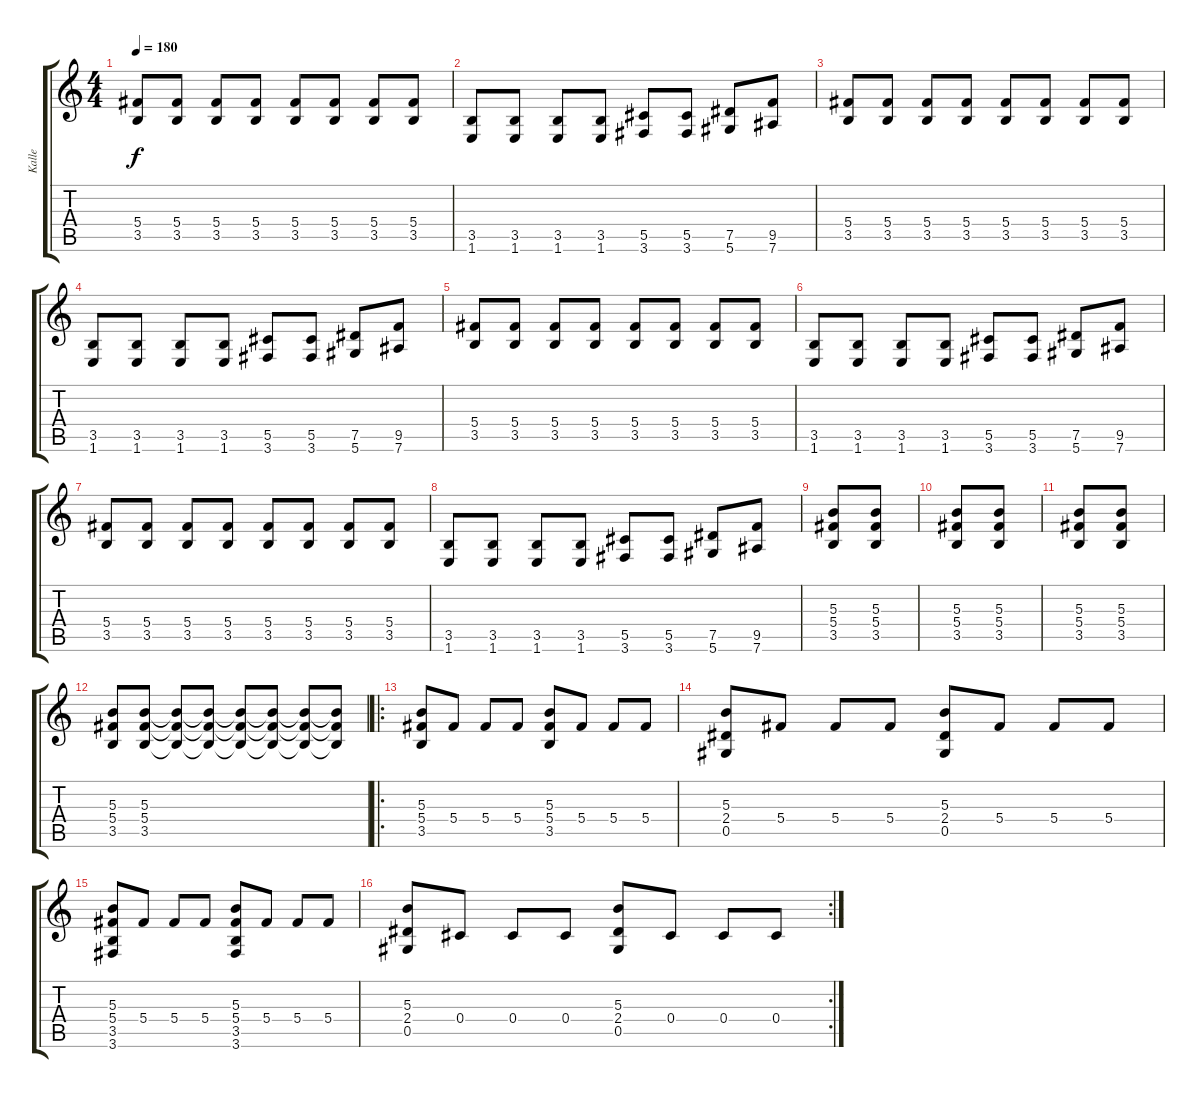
\track ("Kalle" "Kalle") {instrument distortionguitar}
\staff {score tabs}
\tuning (Eb4 Bb3 Gb3 Db3 Ab2 Eb2) {hide}
\ts (4 4)
\tempo 180
\clef g2
\ks c
(5.4 3.5).8{dy f} (5.4 3.5).8 (5.4 3.5).8 (5.4 3.5).8 (5.4 3.5).8 (5.4 3.5).8 (5.4 3.5).8 (5.4 3.5).8 |
(3.5 1.6).8 (3.5 1.6).8 (3.5 1.6).8 (3.5 1.6).8 (5.5 3.6).8 (5.5 3.6).8 (7.5 5.6).8 (9.5 7.6).8 |
(5.4 3.5).8 (5.4 3.5).8 (5.4 3.5).8 (5.4 3.5).8 (5.4 3.5).8 (5.4 3.5).8 (5.4 3.5).8 (5.4 3.5).8 |
(3.5 1.6).8 (3.5 1.6).8 (3.5 1.6).8 (3.5 1.6).8 (5.5 3.6).8 (5.5 3.6).8 (7.5 5.6).8 (9.5 7.6).8 |
(5.4 3.5).8 (5.4 3.5).8 (5.4 3.5).8 (5.4 3.5).8 (5.4 3.5).8 (5.4 3.5).8 (5.4 3.5).8 (5.4 3.5).8 |
(3.5 1.6).8 (3.5 1.6).8 (3.5 1.6).8 (3.5 1.6).8 (5.5 3.6).8 (5.5 3.6).8 (7.5 5.6).8 (9.5 7.6).8 |
(5.4 3.5).8 (5.4 3.5).8 (5.4 3.5).8 (5.4 3.5).8 (5.4 3.5).8 (5.4 3.5).8 (5.4 3.5).8 (5.4 3.5).8 |
(3.5 1.6).8 (3.5 1.6).8 (3.5 1.6).8 (3.5 1.6).8 (5.5 3.6).8 (5.5 3.6).8 (7.5 5.6).8 (9.5 7.6).8 |
(5.3 5.4 3.5).8 (5.3 5.4 3.5).8 |
(5.3 5.4 3.5).8 (5.3 5.4 3.5).8 |
(5.3 5.4 3.5).8 (5.3 5.4 3.5).8 |
(5.3 5.4 3.5).8 (5.3 5.4 3.5).8 (5.3{t} 5.4{t} 3.5{t}).8 (5.3{t} 5.4{t} 3.5{t}).8 (5.3{t} 5.4{t} 3.5{t}).8 (5.3{t} 5.4{t} 3.5{t}).8 (5.3{t} 5.4{t} 3.5{t}).8 (5.3{t} 5.4{t} 3.5{t}).8 |
\ro
(5.3 5.4 3.5).8 5.4.8 5.4.8 5.4.8 (5.3 5.4 3.5).8 5.4.8 5.4.8 5.4.8 |
(5.3 2.4 0.5).8 5.4.8 5.4.8 5.4.8 (5.3 2.4 0.5).8 5.4.8 5.4.8 5.4.8 |
(5.3 5.4 3.5 3.6).8 5.4.8 5.4.8 5.4.8 (5.3 5.4 3.5 3.6).8 5.4.8 5.4.8 5.4.8 |
\rc 2
(5.3 2.4 0.5).8 0.4.8 0.4.8 0.4.8 (5.3 2.4 0.5).8 0.4.8 0.4.8 0.4.8
